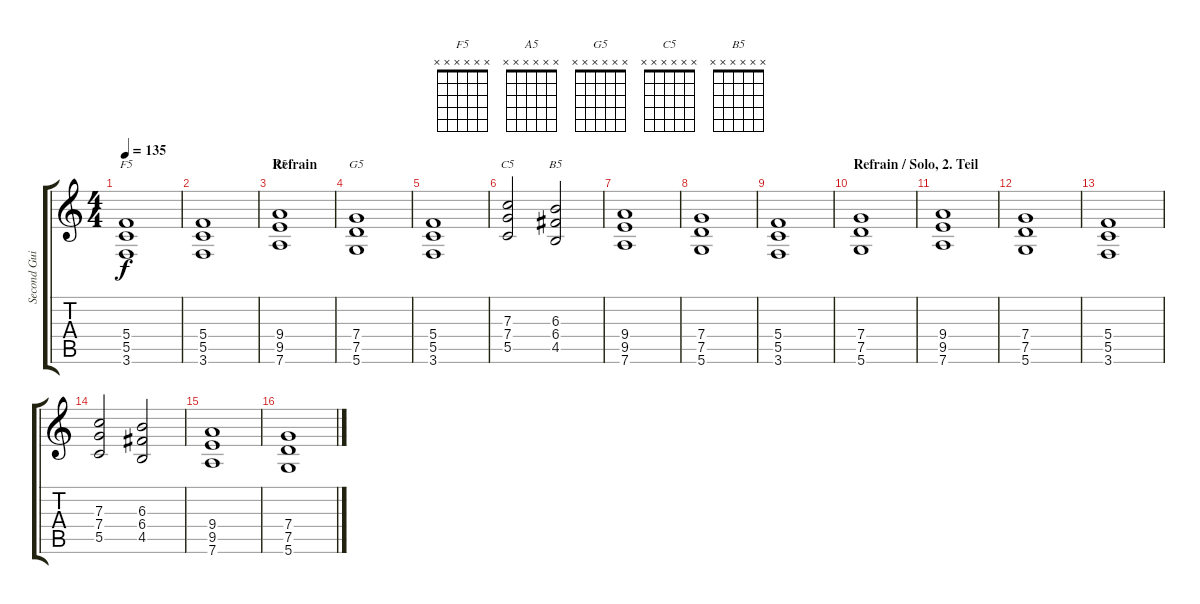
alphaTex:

\track ("Second Guitar" "Second Gui") {instrument distortionguitar}
\staff {score tabs}
\tuning (D4 A3 F3 C3 G2 D2) {hide}
\chord ("F5" x x x x x x) {firstfret 0}
\chord ("A5" x x x x x x) {firstfret 0}
\chord ("G5" x x x x x x) {firstfret 0}
\chord ("C5" x x x x x x) {firstfret 0}
\chord ("B5" x x x x x x) {firstfret 0}
\ts (4 4)
\tempo 135
\clef g2
\ks c
(5.4 5.5 3.6).1{ch "F5" dy f} |
(5.4 5.5 3.6).1 |
\section ("" "Refrain")
(9.4 9.5 7.6).1{ch "A5"} |
(7.4 7.5 5.6).1{ch "G5"} |
(5.4 5.5 3.6).1 |
(7.3 7.4 5.5).2{ch "C5"} (6.3 6.4 4.5).2{ch "B5"} |
(9.4 9.5 7.6).1 |
(7.4 7.5 5.6).1 |
(5.4 5.5 3.6).1 |
\section ("" "Refrain / Solo, 2. Teil")
(7.4 7.5 5.6).1 |
(9.4 9.5 7.6).1 |
(7.4 7.5 5.6).1 |
(5.4 5.5 3.6).1 |
(7.3 7.4 5.5).2 (6.3 6.4 4.5).2 |
(9.4 9.5 7.6).1 |
(7.4 7.5 5.6).1
